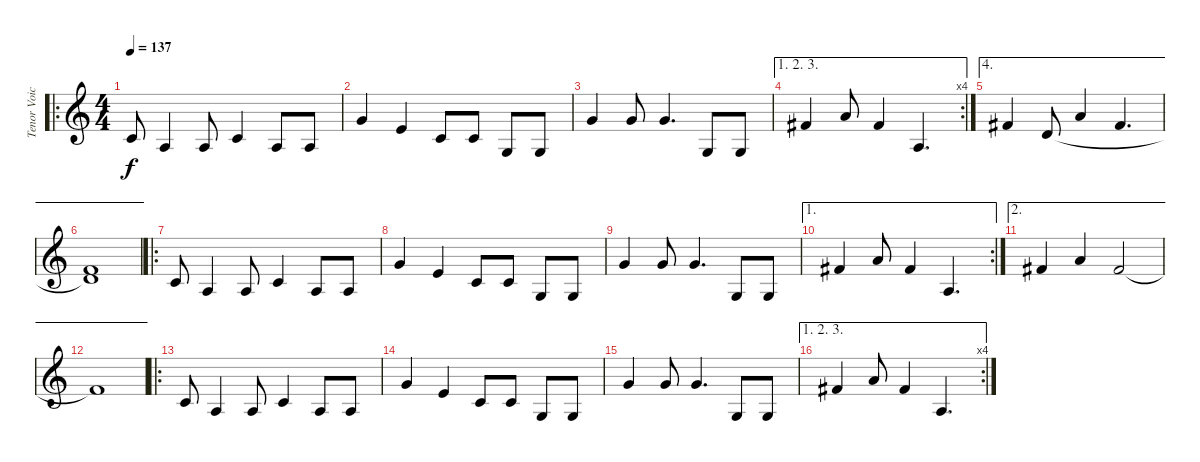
\track ("Tenor Voice" "Tenor Voic") {instrument voiceoohs}
\staff {score}
\tuning (E4 B3 G3 D3 A2 E2 B1) {hide}
\ro
\ts (4 4)
\tempo 137
\clef g2
\ks c
1.2.8{dy f instrument voiceoohs} 2.3.4 2.3.8 1.2.4 2.3.8 2.3.8 |
3.1.4 0.1.4 1.2.8 1.2.8 0.3.8 0.3.8 |
3.1.4 3.1.8 3.1.4{d} 0.3.8 0.3.8 |
\ae (1 2 3)
\rc 4
2.1.4 5.1.8 2.1.4 2.3.4{d} |
\ae 4
2.1.4 3.2.8 5.1.4 2.1.4{d} |
\ae 4
(1.1 3.2{t}).1 |
\ro
1.2.8 2.3.4 2.3.8 1.2.4 2.3.8 2.3.8 |
3.1.4 0.1.4 1.2.8 1.2.8 0.3.8 0.3.8 |
3.1.4 3.1.8 3.1.4{d} 0.3.8 0.3.8 |
\ae 1
\rc 2
2.1.4 5.1.8 2.1.4 2.3.4{d} |
\ae 2
2.1.4 5.1.4 2.1.2 |
\ae 2
2.1{t}.1 |
\ro
1.2.8 2.3.4 2.3.8 1.2.4 2.3.8 2.3.8 |
3.1.4 0.1.4 1.2.8 1.2.8 0.3.8 0.3.8 |
3.1.4 3.1.8 3.1.4{d} 0.3.8 0.3.8 |
\ae (1 2 3)
\rc 4
2.1.4 5.1.8 2.1.4 2.3.4{d}
